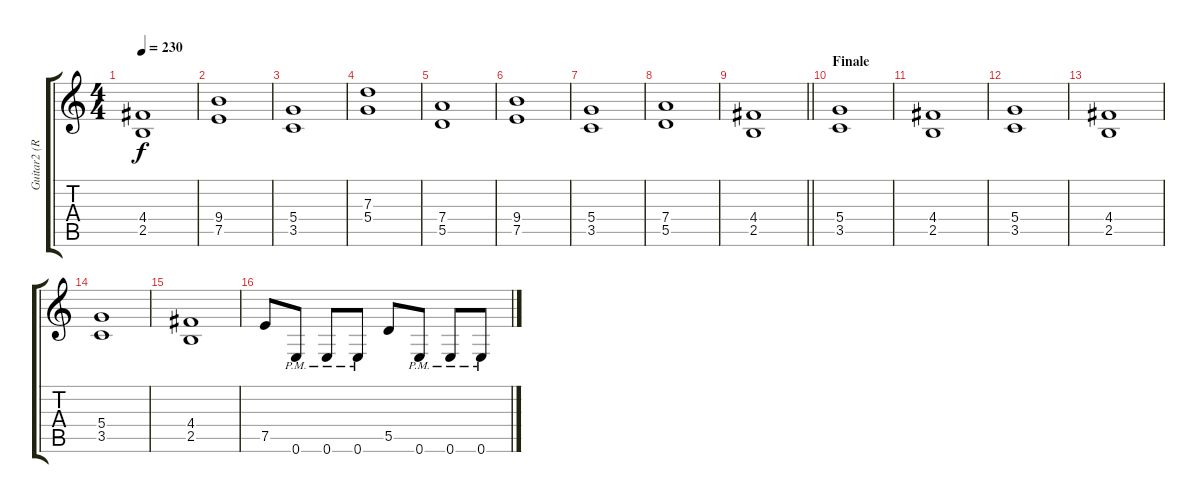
\track ("Guitar2 (Rhythm)" "Guitar2 (R") {instrument distortionguitar}
\staff {score tabs}
\tuning (E4 B3 G3 D3 A2 E2) {hide}
\ts (4 4)
\tempo 230
\clef g2
\ks c
(4.4 2.5).1{dy f} |
(9.4 7.5).1 |
(5.4 3.5).1 |
(7.3 5.4).1 |
(7.4 5.5).1 |
(9.4 7.5).1 |
(5.4 3.5).1 |
(7.4 5.5).1 |
\barLineRight lightlight
(4.4 2.5).1 |
\section ("" "Finale")
(5.4 3.5).1 |
(4.4 2.5).1 |
(5.4 3.5).1 |
(4.4 2.5).1 |
(5.4 3.5).1 |
(4.4 2.5).1 |
7.5.8 0.6{pm}.8 0.6{pm}.8 0.6{pm}.8 5.5.8 0.6{pm}.8 0.6{pm}.8 0.6{pm}.8
